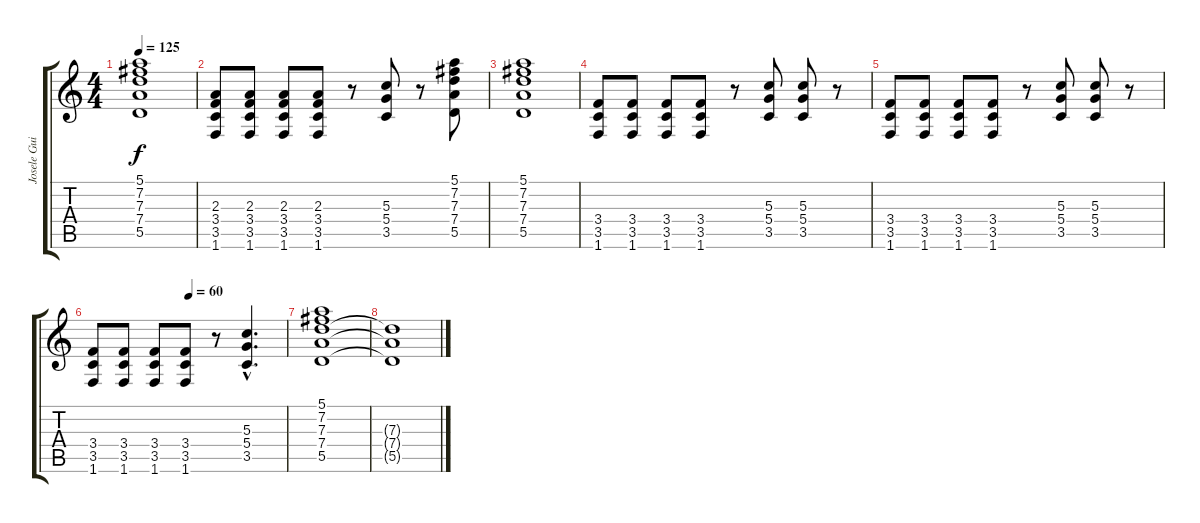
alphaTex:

\track ("Josele Guitarra" "Josele Gui") {instrument acousticguitarsteel}
\staff {score tabs}
\tuning (E4 B3 G3 D3 A2 E2) {hide}
\ts (4 4)
\tempo 125
\clef g2
\ks c
(5.1 7.2 7.3 7.4 5.5).1{dy f} |
(2.3 3.4 3.5 1.6).8{volume 9} (2.3 3.4 3.5 1.6).8 (2.3 3.4 3.5 1.6).8 (2.3 3.4 3.5 1.6).8 r.8 (5.3 5.4 3.5).8 r.8 (5.1 7.2 7.3 7.4 5.5).8 |
(5.1 7.2 7.3 7.4 5.5).1 |
(3.4 3.5 1.6).8{volume 11 instrument overdrivenguitar} (3.4 3.5 1.6).8 (3.4 3.5 1.6).8 (3.4 3.5 1.6).8 r.8 (5.3 5.4 3.5).8 (5.3 5.4 3.5).8 r.8 |
(3.4 3.5 1.6).8 (3.4 3.5 1.6).8 (3.4 3.5 1.6).8 (3.4 3.5 1.6).8 r.8 (5.3 5.4 3.5).8 (5.3 5.4 3.5).8 r.8 |
\tempo (60 0.5)
(3.4 3.5 1.6).8 (3.4 3.5 1.6).8 (3.4 3.5 1.6).8 (3.4 3.5 1.6).8 r.8 (5.3{hac} 5.4{hac} 3.5{hac}).4{d} |
(5.1 7.2 7.3 7.4 5.5).1 |
(7.3{t} 7.4{t} 5.5{t}).1
